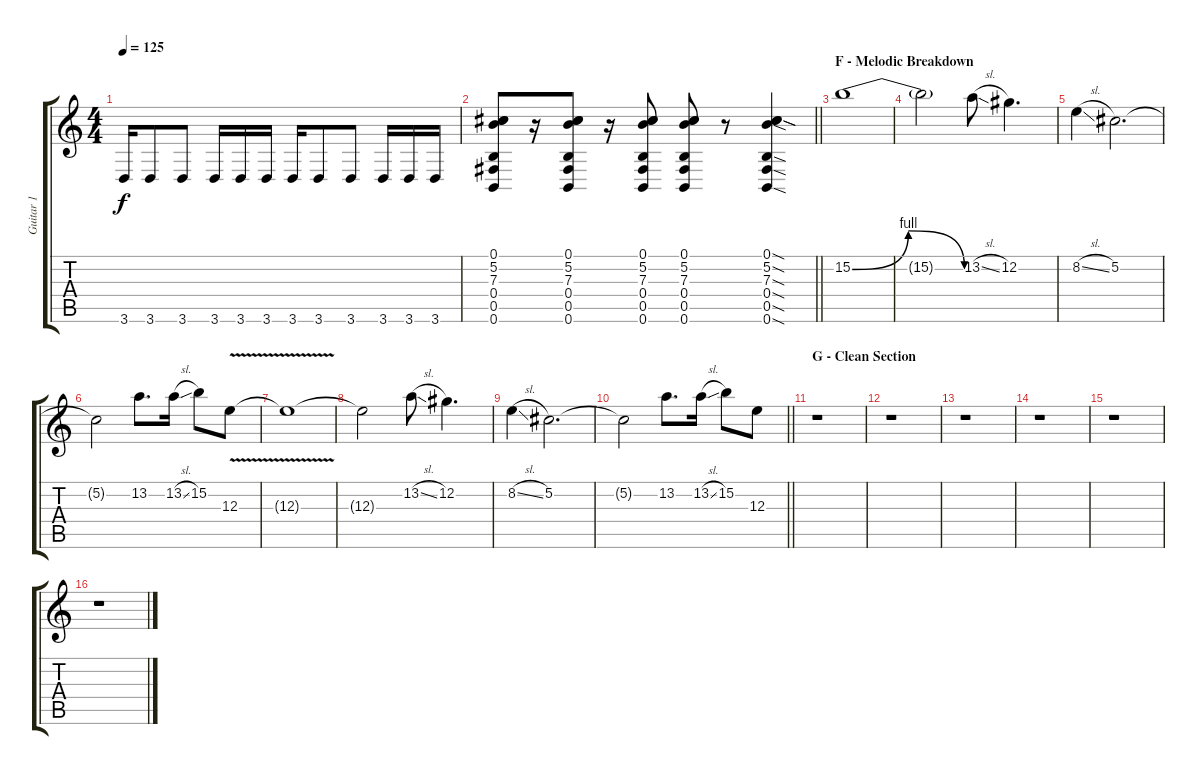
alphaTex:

\track ("Guitar 1" "Guitar 1") {instrument distortionguitar}
\staff {score tabs}
\tuning (Db4 Ab3 E3 B2 Gb2 B1) {hide}
\ts (4 4)
\tempo 125
\clef g2
\ks c
3.6.16{dy f} 3.6.8 3.6.8 3.6.16 3.6.16 3.6.16 3.6.16 3.6.8 3.6.8 3.6.16 3.6.16 3.6.16 |
\barLineRight lightlight
(0.1 5.2 7.3 0.4 0.5 0.6).8 r.16 (0.1 5.2 7.3 0.4 0.5 0.6).8 r.16 (0.1 5.2 7.3 0.4 0.5 0.6).8 (0.1 5.2 7.3 0.4 0.5 0.6).8 r.8 (0.1{sod} 5.2{sod} 7.3{sod} 0.4{sod} 0.5{sod} 0.6{sod}).4 |
\section ("" "F - Melodic Breakdown")
15.2{be (bendrelease 0 0 2 4 30 4 60 0)}.1 |
15.2{t}.2 13.2{sl}.8 12.2.4{d} |
8.2{sl}.4 5.2.2{d} |
5.2{t}.2 13.2.8{d} 13.2{sl}.16 15.2.8 12.3{v}.8 |
12.3{t}.1 |
12.3{t}.2 13.2{sl}.8 12.2.4{d} |
8.2{sl}.4 5.2.2{d} |
\barLineRight lightlight
5.2{t}.2 13.2.8{d} 13.2{sl}.16 15.2.8 12.3.8 |
\section ("" "G - Clean Section")
r.1 |
r.1 |
r.1 |
r.1 |
r.1 |
r.1
